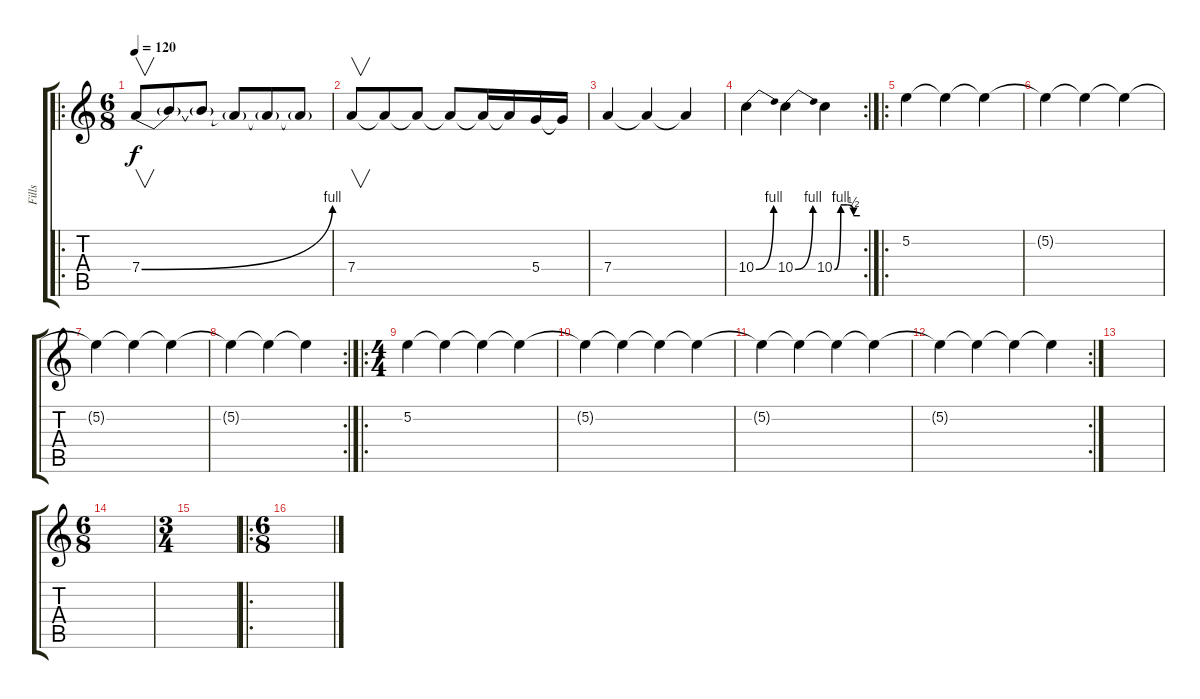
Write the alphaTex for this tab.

\track ("Fills" "Fills") {instrument distortionguitar}
\staff {score tabs}
\tuning (E4 B3 G3 D3 A2 E2) {hide}
\ro
\ts (6 8)
\tempo 120
\clef g2
\ks c
7.4{be (bend 0 0 60 4)}.8{v dy f} 7.4{t}.8 7.4{t}.8 7.4{t}.8 7.4{t}.8 7.4{t}.8 |
7.4.8{v} 7.4{t}.8 7.4{t}.8 7.4{t}.8 7.4{t}.16 7.4{t}.16 5.4.16 5.4{t}.16 |
7.4.4 7.4{t}.4 7.4{t}.4 |
\rc 2
10.4{be (bend 0 0 60 4)}.4 10.4{be (bend 0 0 60 4)}.4 10.4{be (custom 0 0 15 4 30 4 45 2 60 2)}.4 |
\ro
5.2.4 5.2{t}.4 5.2{t}.4 |
5.2{t}.4 5.2{t}.4 5.2{t}.4 |
5.2{t}.4 5.2{t}.4 5.2{t}.4 |
\rc 2
5.2{t}.4 5.2{t}.4 5.2{t}.4 |
\ro
\ts (4 4)
5.2.4 5.2{t}.4 5.2{t}.4 5.2{t}.4 |
5.2{t}.4 5.2{t}.4 5.2{t}.4 5.2{t}.4 |
5.2{t}.4 5.2{t}.4 5.2{t}.4 5.2{t}.4 |
\rc 2
5.2{t}.4 5.2{t}.4 5.2{t}.4 5.2{t}.4 |
|
\ts (6 8)
|
\ts (3 4)
|
\ro
\ts (6 8)
